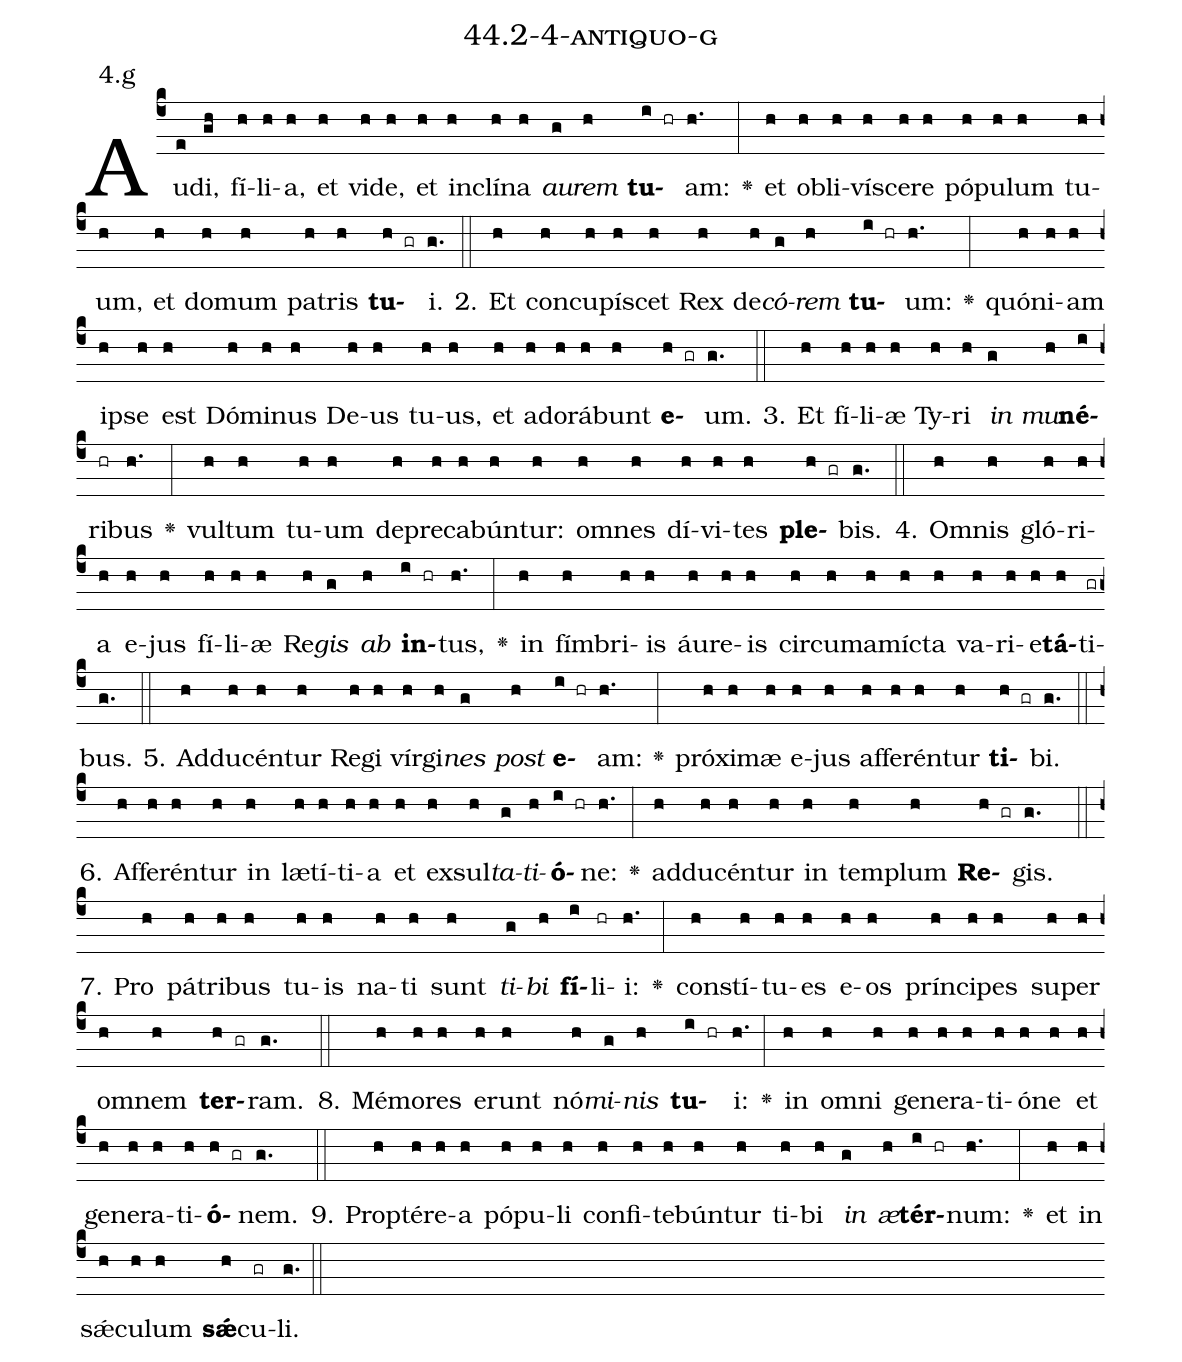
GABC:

name: 44.2-4-antiquo-g;
annotation: 4.g;
%%
(c4)Au(e)di,(gh) fí(h)li(h)a,(h) et(h) vi(h)de,(h) et(h) in(h)clí(h)na(h) <i>au</i>(g)<i>rem</i>(h) <b>tu</b>(i hr)am:(h.) <v>\greheightstar</v>(:) et(h) ob(h)li(h)ví(h)sce(h)re(h) pó(h)pu(h)lum(h) tu(h)um,(h) et(h) do(h)mum(h) pa(h)tris(h) <b>tu</b>(h gr)i.(g.) (::)
2. Et(h) con(h)cu(h)pí(h)scet(h) Rex(h) de(h)<i>có</i>(g)<i>rem</i>(h) <b>tu</b>(i hr)um:(h.) <v>\greheightstar</v>(:) quón(h)i(h)am(h) ip(h)se(h) est(h) Dó(h)mi(h)nus(h) De(h)us(h) tu(h)us,(h) et(h) ad(h)o(h)rá(h)bunt(h) <b>e</b>(h gr)um.(g.) (::)
3. Et(h) fí(h)li(h)æ(h) Ty(h)ri(h) <i>in</i>(g) <i>mu</i>(h)<b>né</b>(i)ri(hr)bus(h.) <v>\greheightstar</v>(:) vul(h)tum(h) tu(h)um(h) de(h)pre(h)ca(h)bún(h)tur:(h) om(h)nes(h) dí(h)vi(h)tes(h) <b>ple</b>(h gr)bis.(g.) (::)
4. Om(h)nis(h) gló(h)ri(h)a(h) e(h)jus(h) fí(h)li(h)æ(h) Re(h)<i>gis</i>(g) <i>ab</i>(h) <b>in</b>(i hr)tus,(h.) <v>\greheightstar</v>(:) in(h) fím(h)bri(h)is(h) áu(h)re(h)is(h) cir(h)cum(h)a(h)míc(h)ta(h) va(h)ri(h)e(h)<b>tá</b>(h)ti(gr)bus.(g.) (::)
5. Ad(h)du(h)cén(h)tur(h) Re(h)gi(h) vír(h)gi(h)<i>nes</i>(g) <i>post</i>(h) <b>e</b>(i hr)am:(h.) <v>\greheightstar</v>(:) pró(h)xi(h)mæ(h) e(h)jus(h) af(h)fe(h)rén(h)tur(h) <b>ti</b>(h gr)bi.(g.) (::)
6. Af(h)fe(h)rén(h)tur(h) in(h) læ(h)tí(h)ti(h)a(h) et(h) ex(h)sul(h)<i>ta</i>(g)<i>ti</i>(h)<b>ó</b>(i hr)ne:(h.) <v>\greheightstar</v>(:) ad(h)du(h)cén(h)tur(h) in(h) tem(h)plum(h) <b>Re</b>(h gr)gis.(g.) (::)
7. Pro(h) pá(h)tri(h)bus(h) tu(h)is(h) na(h)ti(h) sunt(h) <i>ti</i>(g)<i>bi</i>(h) <b>fí</b>(i)li(hr)i:(h.) <v>\greheightstar</v>(:) con(h)stí(h)tu(h)es(h) e(h)os(h) prín(h)ci(h)pes(h) su(h)per(h) om(h)nem(h) <b>ter</b>(h gr)ram.(g.) (::)
8. Mé(h)mo(h)res(h) e(h)runt(h) nó(h)<i>mi</i>(g)<i>nis</i>(h) <b>tu</b>(i hr)i:(h.) <v>\greheightstar</v>(:) in(h) om(h)ni(h) ge(h)ne(h)ra(h)ti(h)ó(h)ne(h) et(h) ge(h)ne(h)ra(h)ti(h)<b>ó</b>(h gr)nem.(g.) (::)
9. Prop(h)tér(h)e(h)a(h) pó(h)pu(h)li(h) con(h)fi(h)te(h)bún(h)tur(h) ti(h)bi(h) <i>in</i>(g) <i>æ</i>(h)<b>tér</b>(i hr)num:(h.) <v>\greheightstar</v>(:) et(h) in(h) sǽ(h)cu(h)lum(h) <b>sǽ</b>(h)cu(gr)li.(g.) (::)
